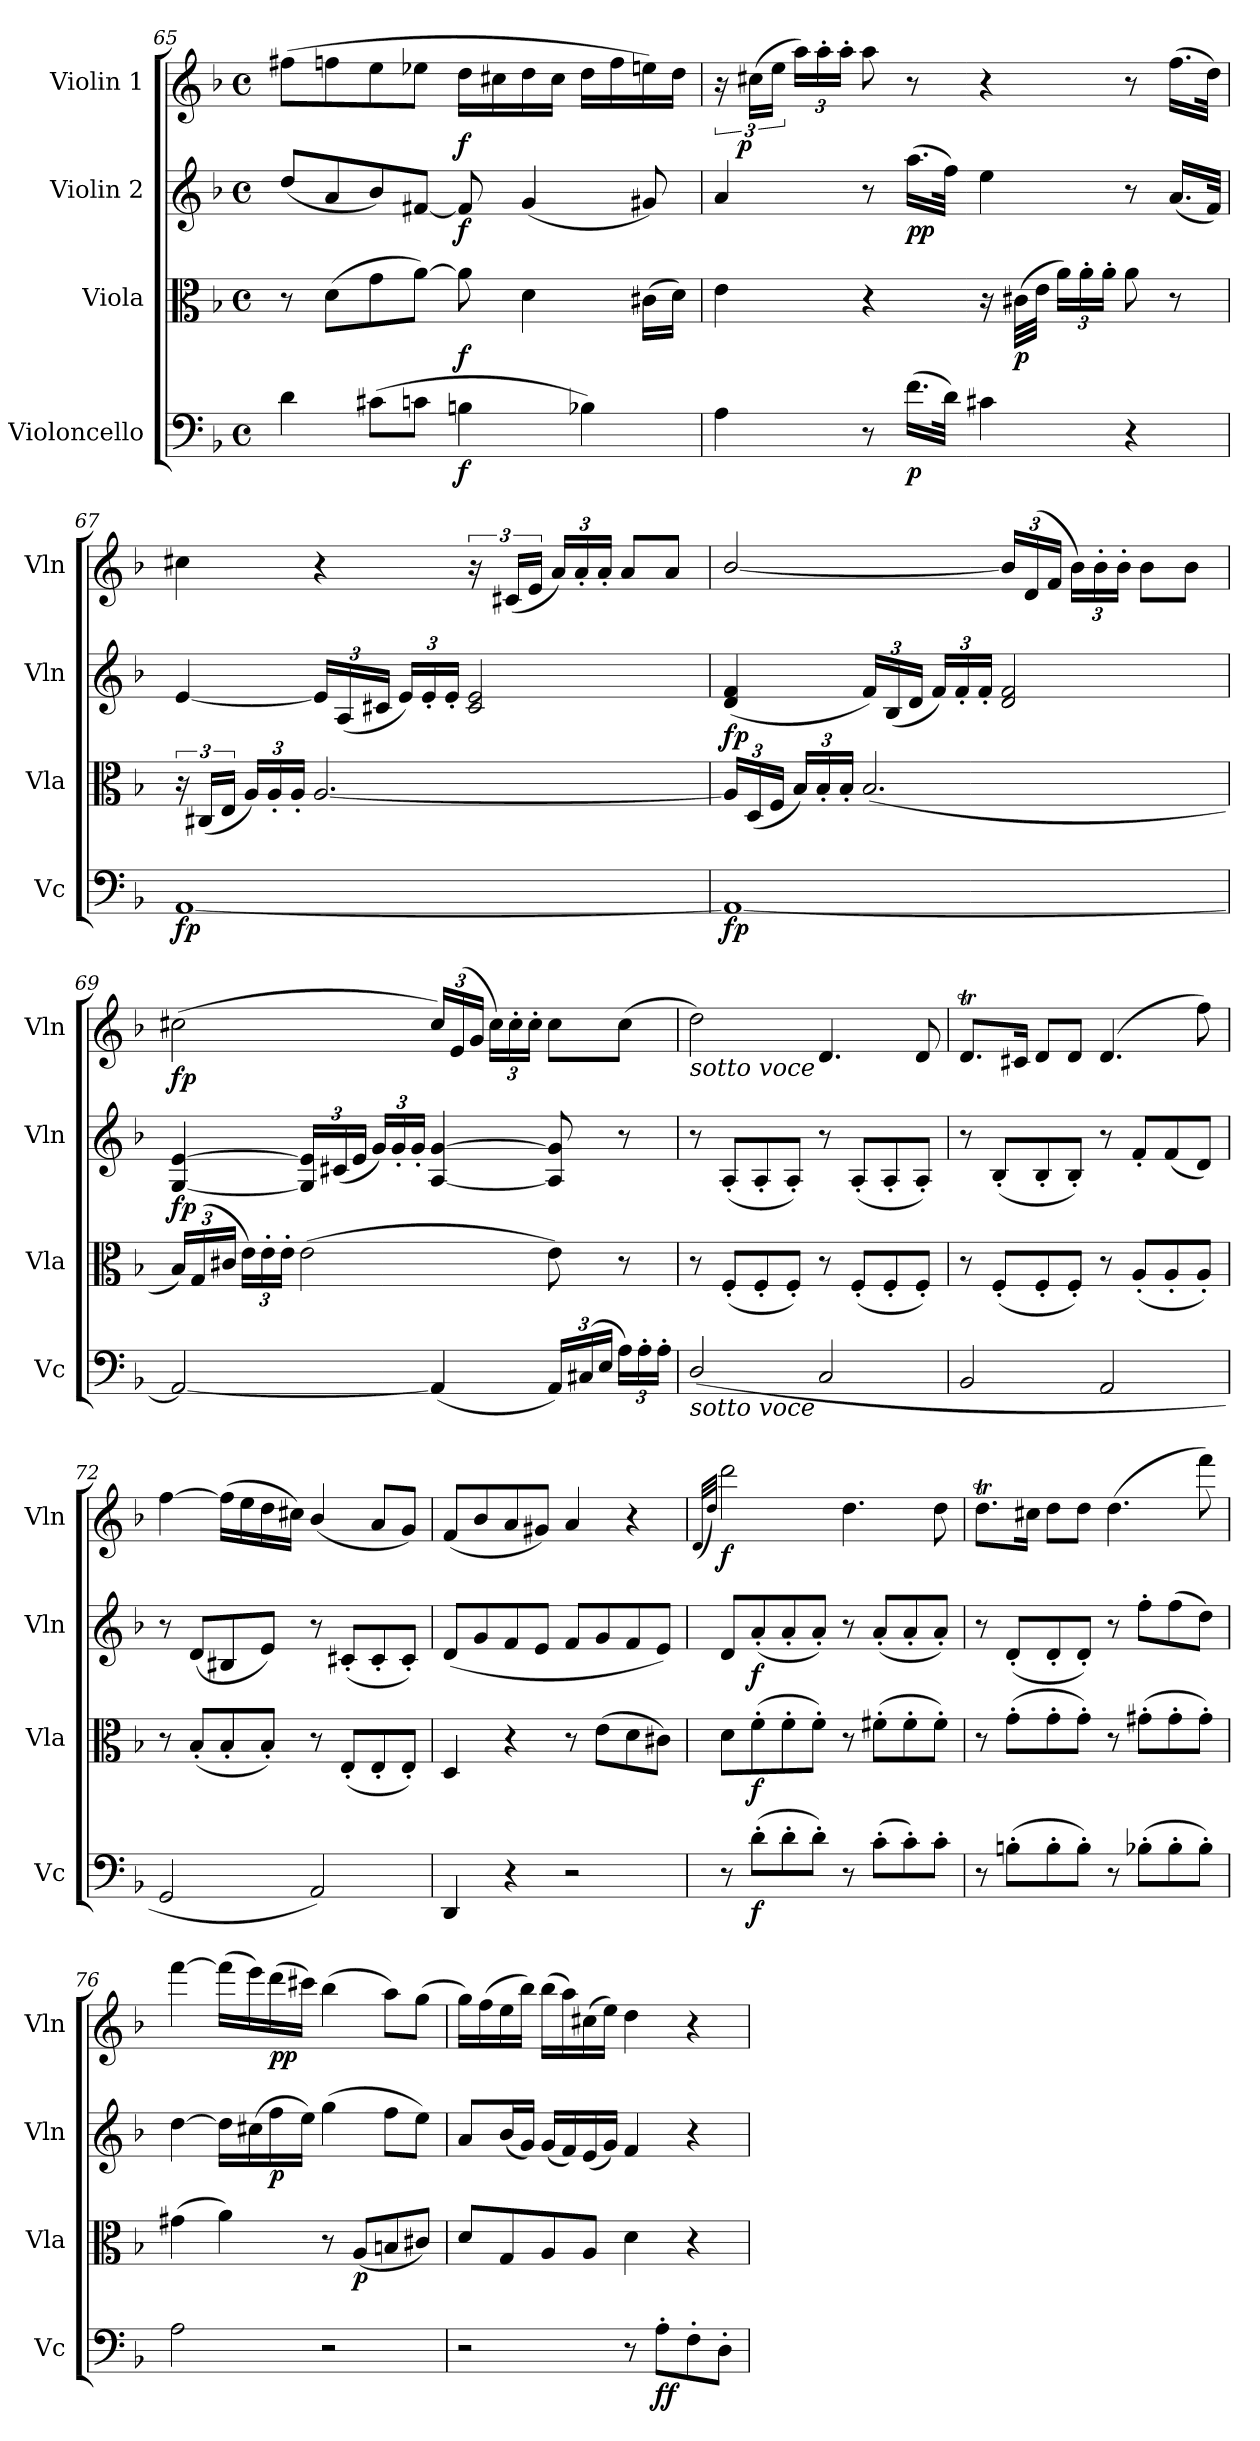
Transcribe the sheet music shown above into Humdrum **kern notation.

**kern	**dynam	**kern	**dynam	**kern	**dynam	**kern	**dynam
*part4	*part4	*part3	*part3	*part2	*part2	*part1	*part1
*staff4	*staff4	*staff3	*staff3	*staff2	*staff2	*staff1	*staff1
*I"Violoncello	*	*I"Viola	*	*I"Violin 2	*	*I"Violin 1	*
*I'Vc	*	*I'Vla	*	*I'Vln	*	*I'Vln	*
*clefF4	*	*clefC3	*	*clefG2	*	*clefG2	*
*k[b-]	*	*k[b-]	*	*k[b-]	*	*k[b-]	*
*M4/4	*	*M4/4	*	*M4/4	*	*M4/4	*
*met(c)	*	*met(c)	*	*met(c)	*	*met(c)	*
=65	=65	=65	=65	=65	=65	=65	=65
4d\	.	8r	.	(<8dd/L	.	(>8ff#X\L	.
.	.	(>8d\L	.	8a/	.	8ffn\	.
(>8c#X\L	.	8g\	.	8b-/)	.	8ee\	.
8cn\J	.	[>8a\J)	.	[<8f#X/J	.	8ee-X\J	.
!	!LO:DY:b	!	!LO:DY:b	!	!LO:DY:b	!	!LO:DY:b
4Bn\	f	8a\]	f	8f#/]	f	16dd\LL	f
.	.	.	.	.	.	16cc#X\	.
.	.	4d\	.	(<4g/	.	16dd\	.
.	.	.	.	.	.	16cc#\JJ	.
4B-X\)	.	.	.	.	.	16dd\LL	.
.	.	.	.	.	.	16ff\	.
.	.	(>16c#X\LL	.	8g#X/)	.	16een\)	.
.	.	16d\JJ)	.	.	.	16dd\JJ	.
!!LO:LB:g=z
=66	=66	=66	=66	=66	=66	=66	=66
4A\	.	4e\	.	4a/	.	24r	.
!	!	!	!	!	!	!	!LO:DY:b
.	.	.	.	.	.	(>24cc#X\LL	p
.	.	.	.	.	.	24ee\JJ	.
*	*	*	*	*	*	*Xbrackettup	*
.	.	.	.	.	.	24aa\LL)	.
.	.	.	.	.	.	24aa'>\	.
.	.	.	.	.	.	24aa'>\JJ	.
8r	.	4r	.	8r	.	8aa\	.
!	!LO:DY:b	!	!	!	!LO:DY:b	!	!
!	!	!	!	!	!LO:DY:n=1:b	!	!
(>16.f\LL	p	.	.	(>16.aa\LL	p p	8r	.
32d\JJk)	.	.	.	32ff\JJk)	.	.	.
4c#X\	.	16r	.	4ee\	.	4r	.
!	!	!	!LO:DY:b	!	!	!	!
.	.	(32c#X\LLL	p	.	.	.	.
.	.	32e\JJJ	.	.	.	.	.
*	*	*Xbrackettup	*	*	*	*	*
.	.	24a\LL)	.	.	.	.	.
.	.	24a'\	.	.	.	.	.
.	.	24a'\JJ	.	.	.	.	.
4r	.	8a\	.	8r	.	8r	.
.	.	8r	.	(<16.a/LL	.	(>16.ff\LL	.
.	.	.	.	32f/JJk)	.	32dd\JJk)	.
!!LO:LB:g=z
=67	=67	=67	=67	=67	=67	=67	=67
*	*	*brackettup	*	*	*	*	*
!	!LO:DY:b	!	!	!	!	!	!
[<1AA	fp	24r	.	[<4e/	.	4cc#X\	.
.	.	(24C#X/LL	.	.	.	.	.
.	.	24E/JJ	.	.	.	.	.
*	*	*Xbrackettup	*	*	*	*	*
.	.	24A/LL)	.	.	.	.	.
.	.	24A'/	.	.	.	.	.
.	.	24A'/JJ	.	.	.	.	.
.	.	[<2.A/	.	24e/LL]	.	4r	.
.	.	.	.	(<24A/	.	.	.
.	.	.	.	24c#X/JJ	.	.	.
*	*	*	*	*Xbrackettup	*	*	*
.	.	.	.	24e/LL)	.	.	.
.	.	.	.	24e'/	.	.	.
.	.	.	.	24e'/JJ	.	.	.
*	*	*	*	*	*	*brackettup	*
.	.	.	.	2c#/ 2e/	.	24r	.
.	.	.	.	.	.	(<24c#X/LL	.
.	.	.	.	.	.	24e/JJ	.
*	*	*	*	*	*	*Xbrackettup	*
.	.	.	.	.	.	24a/LL)	.
.	.	.	.	.	.	24a'</	.
.	.	.	.	.	.	24a'</JJ	.
.	.	.	.	.	.	8a/L	.
.	.	.	.	.	.	8a/J	.
=68	=68	=68	=68	=68	=68	=68	=68
!	!LO:DY:b	!	!	!	!LO:DY:b	!	!LO:DY:b
!	!	!	!	!	!	!	!LO:DY:n=1:b
1AA_	fp	24A/LL]	.	(>4d/ 4f/	fp	[<2b-/	fp fp
.	.	(<24D/	.	.	.	.	.
.	.	24F/JJ	.	.	.	.	.
.	.	24B-/LL)	.	.	.	.	.
.	.	24B-'/	.	.	.	.	.
.	.	24B-'/JJ	.	.	.	.	.
.	.	(2.B-/	.	24f/LL)	.	.	.
.	.	.	.	(<24B-/	.	.	.
.	.	.	.	24d/JJ	.	.	.
.	.	.	.	24f/LL)	.	.	.
.	.	.	.	24f'/	.	.	.
.	.	.	.	24f'/JJ	.	.	.
.	.	.	.	2d/ 2f/	.	24b-/LL]	.
.	.	.	.	.	.	(<24d/	.
.	.	.	.	.	.	24f/JJ	.
.	.	.	.	.	.	24b-\LL)	.
.	.	.	.	.	.	24b-'>\	.
.	.	.	.	.	.	24b-'>\JJ	.
.	.	.	.	.	.	8b-\L	.
.	.	.	.	.	.	8b-\J	.
!!LO:LB:g=z
=69	=69	=69	=69	=69	=69	=69	=69
!	!LO:DY:b	!	!	!	!	!	!
!	!LO:DY:n=1:b	!	!	!	!LO:DY:b	!	!LO:DY:b
2AA/_	fp fp	24B-/LL)	.	[4G/ [4e/	fp	(>2cc#X\	fp
.	.	(<24G/	.	.	.	.	.
.	.	24c#X/JJ	.	.	.	.	.
.	.	24e\LL)	.	.	.	.	.
.	.	24e'\	.	.	.	.	.
.	.	24e'\JJ	.	.	.	.	.
.	.	(2e\	.	24G/] 24e/]LL	.	.	.
.	.	.	.	(24c#X/	.	.	.
.	.	.	.	24e/JJ	.	.	.
.	.	.	.	24g/LL)	.	.	.
.	.	.	.	24g'</	.	.	.
.	.	.	.	24g'</JJ	.	.	.
(4AA/]	.	.	.	[4A/ [4g/	.	24cc#/LL)	.
.	.	.	.	.	.	(>24e/	.
.	.	.	.	.	.	24g/JJ	.
.	.	.	.	.	.	24cc#\LL)	.
.	.	.	.	.	.	24cc#'>\	.
.	.	.	.	.	.	24cc#'>\JJ	.
*Xbrackettup	*	*	*	*	*	*	*
24AA/LL)	.	8e\)	.	8A/] 8g/]	.	8cc#\L	.
(<24C#X/	.	.	.	.	.	.	.
24E/JJ	.	.	.	.	.	.	.
24A\LL)	.	8r	.	8r	.	(>8cc#\J	.
24A'\	.	.	.	.	.	.	.
24A'\JJ	.	.	.	.	.	.	.
!!LO:PB:g=z
=70	=70	=70	=70	=70	=70	=70	=70
!	!	!	!	!	!	!LO:TX:b:i:t=sotto voce	!
!LO:TX:b:i:t=sotto voce	!	!	!	!	!	!	!
(<2D/	.	8r	.	8r	.	2dd\)	.
.	.	(<8F'/L	.	(<8A'</L	.	.	.
.	.	8F'/	.	8A'</	.	.	.
.	.	8F'/J)	.	8A'</J)	.	.	.
2C/	.	8r	.	8r	.	4.d/	.
.	.	(<8F'/L	.	(<8A'</L	.	.	.
.	.	8F'/	.	8A'</	.	.	.
.	.	8F'/J)	.	8A'</J)	.	8d/	.
=71	=71	=71	=71	=71	=71	=71	=71
2BB-/	.	8r	.	8r	.	8.dT/L	.
.	.	(<8F'/L	.	(<8B-'</L	.	.	.
.	.	.	.	.	.	16c#X/Jk	.
.	.	8F'/	.	8B-'</	.	8d/L	.
.	.	8F'/J)	.	8B-'</J)	.	8d/J	.
2AA/	.	8r	.	8r	.	(>4.d/	.
.	.	(<8A'/L	.	8f'</L	.	.	.
.	.	8A'/	.	(<8f/	.	.	.
.	.	8A'/J)	.	8d/J)	.	8ff\)	.
=72	=72	=72	=72	=72	=72	=72	=72
2GG/	.	8r	.	8r	.	[>4ff\	.
.	.	(<8B-'/L	.	(<8d/L	.	.	.
.	.	8B-'/	.	8B#X/	.	(>16ff\LL]	.
.	.	.	.	.	.	16ee\	.
.	.	8B-'/J)	.	8e/J)	.	16dd\	.
.	.	.	.	.	.	16cc#X\JJ)	.
2AA/)	.	8r	.	8r	.	(<4b-/	.
.	.	(<8E'/L	.	(<8c#X'</L	.	.	.
.	.	8E'/	.	8c#'</	.	8a/L	.
.	.	8E'/J)	.	8c#'</J)	.	8g/J)	.
=73	=73	=73	=73	=73	=73	=73	=73
4DD/	.	4D/	.	(<8d/L	.	(<8f/L	.
.	.	.	.	8g/	.	8b-/	.
4r	.	4r	.	8f/	.	8a/	.
.	.	.	.	8e/J	.	8g#X/J)	.
2r	.	8r	.	8f/L	.	4a/	.
.	.	(>8e\L	.	8g/	.	.	.
.	.	8d\	.	8f/	.	4r	.
.	.	8c#X\J)	.	8e/J)	.	.	.
=74	=74	=74	=74	=74	=74	=74	=74
.	.	.	.	.	.	(32qd/LLL	.
.	.	.	.	.	.	32qdd/JJJ)	.
!	!	!	!	!	!	!	!LO:DY:b
8r	.	8d\L	.	8d/L	.	2ddd\	f
!	!LO:DY:b	!	!LO:DY:b	!	!LO:DY:b	!	!
(>8d'>\L	f	(>8f'\	f	(<8a'</	f	.	.
8d'>\	.	8f'\	.	8a'</	.	.	.
8d'>\J)	.	8f'\J)	.	8a'</J)	.	.	.
8r	.	8r	.	8r	.	4.dd\	.
(>8c'>\L	.	(>8f#X'\L	.	(<8a'</L	.	.	.
8c'>\)	.	8f#'\	.	8a'</	.	.	.
8c'>\J	.	8f#'\J)	.	8a'</J)	.	8dd\	.
!!LO:LB:g=z
=75	=75	=75	=75	=75	=75	=75	=75
8r	.	8r	.	8r	.	8.ddT\L	.
(>8Bn'>\L	.	(>8g'\L	.	(<8d'</L	.	.	.
.	.	.	.	.	.	16cc#X\Jk	.
8B'>\	.	8g'\	.	8d'</	.	8dd\L	.
8B'>\J)	.	8g'\J)	.	8d'</J)	.	8dd\J	.
8r	.	8r	.	8r	.	(>4.dd\	.
(>8B-X'>\L	.	(>8g#X'\L	.	8ff'>\L	.	.	.
8B-'>\	.	8g#'\	.	(>8ff\	.	.	.
8B-'>\J)	.	8g#'\J)	.	8dd\J)	.	8fff\)	.
=76	=76	=76	=76	=76	=76	=76	=76
2A\	.	(>4g#X\	.	[>4dd\	.	[>4fff\	.
.	.	4a\)	.	16dd\LL]	.	(>16fff\LL]	.
.	.	.	.	(>16cc#X\	.	16eee\)	.
!	!	!	!	!	!LO:DY:b	!	!LO:DY:b
!	!	!	!	!	!	!	!LO:DY:n=1:b
.	.	.	.	16ff\	p	(>16ddd\	p p
.	.	.	.	16ee\JJ)	.	16ccc#X\JJ)	.
2r	.	8r	.	(>4gg\	.	(>4bb-\	.
!	!	!	!LO:DY:b	!	!	!	!
.	.	(8A/L	p	.	.	.	.
.	.	8Bn/	.	8ff\L	.	8aa\L)	.
.	.	8c#X/J)	.	8ee\J)	.	(>8gg\J	.
!!LO:LB:g=z
=77	=77	=77	=77	=77	=77	=77	=77
2r	.	8d/L	.	8a/L	.	16gg\LL)	.
.	.	.	.	.	.	(>16ff\	.
.	.	8G/	.	(<16b-/L	.	16ee\	.
.	.	.	.	16g/JJ)	.	16bb-\JJ)	.
.	.	8A/	.	(<16g/LL	.	(>16bb-\LL	.
.	.	.	.	16f/)	.	16aa\)	.
.	.	8A/J	.	(<16e/	.	(>16cc#X\	.
.	.	.	.	16g/JJ)	.	16ee\JJ)	.
8r	.	4d\	.	4f/	.	4dd\	.
!	!LO:DY:b	!	!	!	!	!	!
!	!LO:DY:n=1:b	!	!	!	!	!	!
8A'>\L	f f	.	.	.	.	.	.
8F'>\	.	4r	.	4r	.	4r	.
8D'>\J	.	.	.	.	.	.	.
=	=	=	=	=	=	=	=
*-	*-	*-	*-	*-	*-	*-	*-
